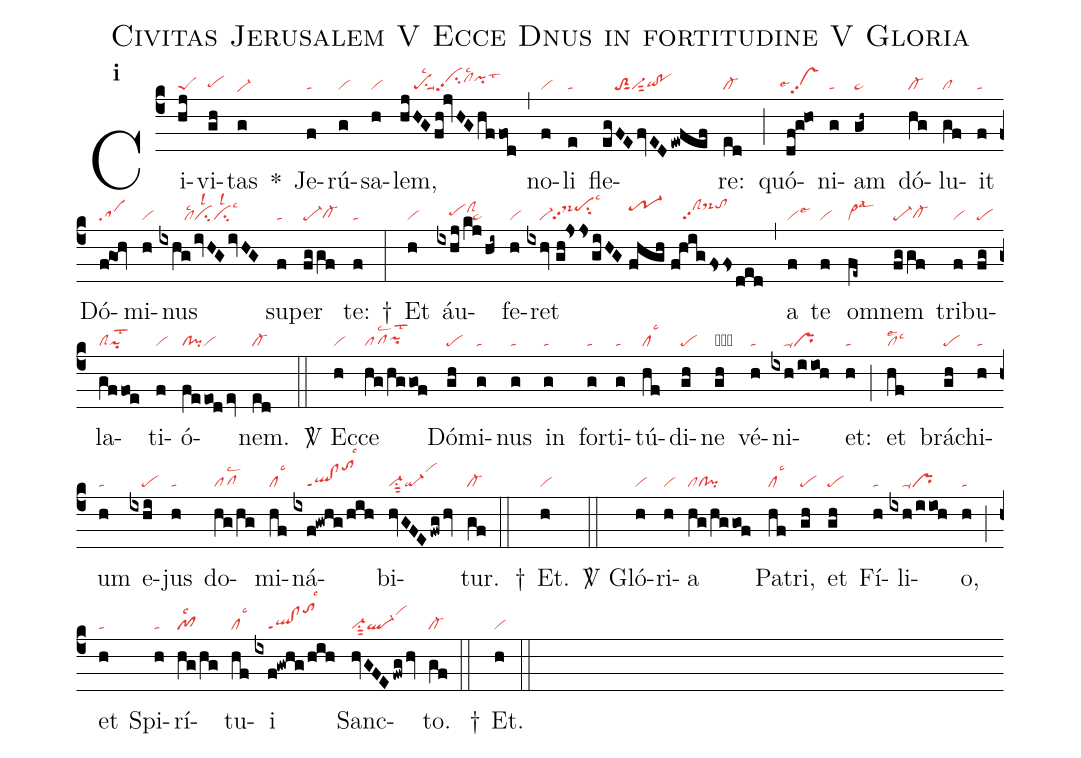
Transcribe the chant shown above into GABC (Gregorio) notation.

name:Civitas Jerusalem V Ecce Dnus in fortitudine V Gloria;
office-part:re;
mode:1;
nabc-lines:1;
%%
initial-style: 1;
name: Civitas Jerusalem;
mode: 1;
office-part: Responsorium;
annotation: Resp.;
annotation: i;
nabc-lines: 1;
%%
(c4) Ci(hj|peS)vi(gh|pehg)tas(g|vi-he) *() Je(f|ta)rú(g|vi)sa(h|vi)lem,(hjHG/fh!jvHGhffod|////pelsc2su1suu1cihipp2clhilsc2pihilst3) (,) no(f|vi)li(e|ta) fle(egFEfvED/ewfef|////toS2sut1vi-sut2qihg!pohg)re:(ed|cl-) (;) quó(df!g!ho|``vshhpp2lse4)ni(g|ta)am(gh~|ta>) dó(hg|cl-)lu(gf|cl)it(f|ta) Dó(f!goh|sa)mi(h|vi)nus(ixhg/ivHGivHG|////////cllsc2cilsl2cilsl2lsc3) su(f|ta)per(fggf|pe-cl-hg) te:(f|ta) †(:) Et(h|vi) áu(ixhj/kj/hi~|////pehhclShi`ta>)fe(h|vi)ret(ixhv//gh!jssgiHG|////vi-ds-hjpp2pehjsu2lsc3|//fhgh|tr-1hj|//f@h@igfssded|////clShjpp2ds-hktohk) (,) a(f|vilse3) te(f|vi) om(fe~|vi>lsal3)nem(fggf|pe-cl-hg) tri(f|vi)bu(fg|pe)la(gffoe|clSpilst2)ti(f|vi)ó(feeod/ev|cl!pivi)nem.(ed|cl-) (::)

<sp>V/</sp> Ec(h|vi)ce(hg/hggof|pflsc2`pihhlst2) Dó(gh|pe)mi(g|ta)nus(g|ta) in(g|ta) for(g|ta)ti(g|ta)tú(hf|cllsc3)di(gh|pe)ne(gh|oe) vé(h|ta)ni(ixh/iioh|////ta-pr)et:(h|ta) (;) et(hf|cllse2lsc3) brá(gh|pe)chi(h|ta)um(h|ta) e(ixhi|////pe)jus(h|ta) do(hg/hg|pflsc2)mi(hf|cllsc3)ná(ixf!gwhg/hih|////ql!clppt1tohmlsc3)bi(hvGFE/fwg/hv|vi-su1sut2qi-vihl)tur.(gf|cl-) (::)
†() Et.(h|vi) (::)

<sp>V/</sp> Gló(h|vi)ri(h|vi)a(hg/hggof|clcl!pi) Pa(hf|cllsc3)tri,(gh|pe) et(gh|pe) Fí(h|ta)li(ixh/iioh|////ta-pr)o,(h|ta) (;) et(h|ta) Spi(h|ta)rí(hg/hg|pf1lsc2)tu(hf|cllsc3)i(ixf!gwhg/hih|////ql!clppt1tohmlsc3) Sanc(hvGFE/fwg/hv|vi-su1sut2ql-vihl)to.(gf|cl-) (::)
†() Et.(h|vi) (::)
